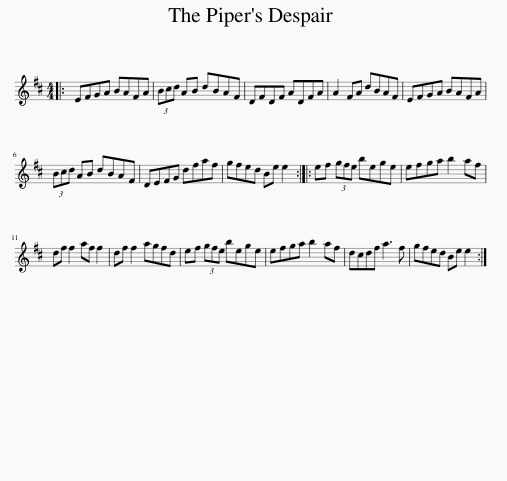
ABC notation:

X:1
L:1/8
M:4/4
I:linebreak $
K:D
V:1 treble
V:1
|: EFGA BAFA | (3Bcd AB dBAF | DFDF ADFA | A2 FA dBAF | EFGA BAFA |$ %5
 (3Bcd AB dBAF | DEFG dfaf | gfed Be e2 :: ef (3gfe bege | efga b2 af |$ %10
 df f2 af f2 | df f2 agfd | ef (3gfe bege | efga b2 af | dcdf a3 f | %15
 gfed Be e2 :| %16
